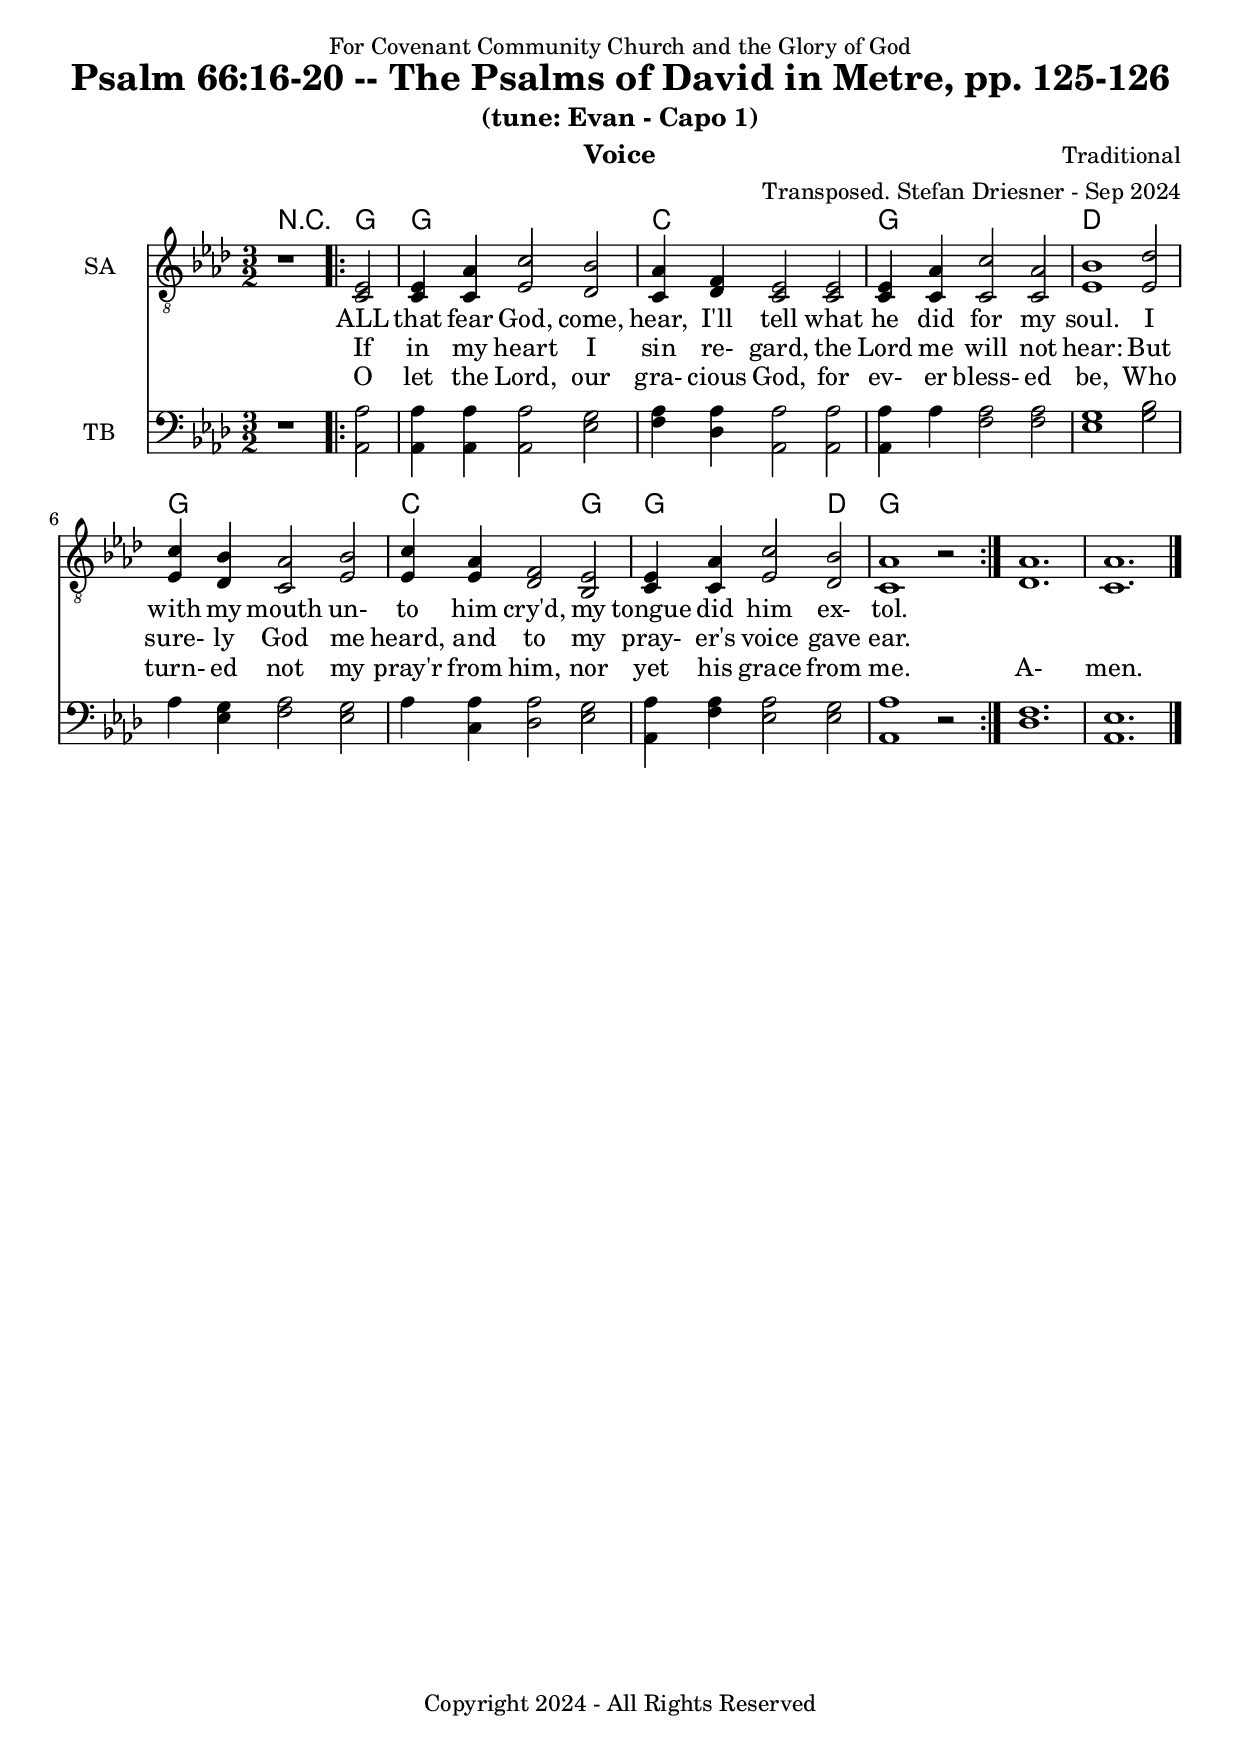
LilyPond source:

\version "2.24.1"
\language "english"

% force .mid extension for MIDI file output
#(ly:set-option 'midi-extension "mid")

\header {
  dedication = "For Covenant Community Church and the Glory of God"
  title = "Psalm 66:16-20 -- The Psalms of David in Metre, pp. 125-126"
  subtitle = "(tune: Evan - Capo 1)"
  instrument = "Voice"
  composer = "Traditional"
  arranger = "Transposed. Stefan Driesner - Sep 2024"
  meter = ""
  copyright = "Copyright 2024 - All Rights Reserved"
}

global = {
  \key af \major
  \numericTimeSignature
  \time 3/2
}

versesVoiceOne = \lyricmode {
  % Verse 16-17
  ALL that fear God, come, hear, I'll tell
  what he did for my soul.
  I with my mouth un- to him cry'd,
  my tongue did him ex- tol.
}

versesVoiceTwo = \lyricmode {
  % Verse 18-19
  If in my heart I sin re- gard,
  the Lord me will not hear:
  But sure- ly God me heard, and to
  my pray- er's voice gave ear.
}

versesVoiceThree = \lyricmode {
  % Verse 20
  O let the Lord, our gra- cious God,
  for ev- er bless- ed be,
  Who turn- ed not my pray'r from him,
  nor yet his grace from me.
  A- men.
}

SAVoice = \relative c {
  \global
  \dynamicUp
  % Music follows here.
  {
    r1
    \repeat volta 2
    {
      <ef  c  >2 |
      <c   ef >4 <c   af'>4 <ef  c'>2  <df  bf'>2 | < c  af'>4 <df   f >4 < c  ef >2  < c  ef >2 |
      <c   ef >4 <c   af'>4 <c   c'>2  < c  af'>2 | <ef  bf'>1                        <ef  df'>2 |
      <ef  c '>4 <df  bf'>4 <c  af'>2  <ef  bf'>2 | <ef  c '>4 <ef  af >4 <df   f >2  <bf  ef >2 |
      <c   ef >4 <c   af'>4 <ef c '>2  <df  bf'>2 | <c   af'>1
      r2
    }
  }
  <df  af' >1. <c  af' >1.
  \bar "|."
}

TBVoice = \relative c {
  \global
  \dynamicUp
  % Music follows here.
  {
    r1
    \repeat volta 2
    {
      <af  af'>2 |
      <af  af'>4 <af  af'>4 <af  af'>2  <ef' g  >2 | <f   af >4 <df  af'>4 <af  af'>2 <af  af'>2 |
      <af  af'>4 <    af'>4 <f   af >2  <f   af >2 | <ef  g  >1                       <g   bf >2 |
      <    af >4 <ef  g  >4 <f   af >2  <ef  g  >2 | <    af >4 <c , af'>4 <df  af'>2 <ef  g  >2 |
      <af, af'>4 <f ' af >4 <ef  af >2  <ef  g  >2 | <af, af'>1
      r2
    }
  }
  <df  f  >1. <af  ef' >1.
  \bar "|."
}

Chords = \new ChordNames {
  \chordmode {
    r1 <g>2 <g>1. <c>1. <g>1. <d>1. <g>1. <c>1 <g>2 <g>1 <d>2 <g>1.
  }
}

SAVoicePart = \new Staff \with {
  instrumentName = "SA"
  midiInstrument = "Voice Oohs"
} { \clef "treble_8" \SAVoice }
\addlyrics { \versesVoiceOne }
\addlyrics { \versesVoiceTwo }
\addlyrics { \versesVoiceThree }

TBVoicePart = \new Staff \with {
  instrumentName = "TB"
  midiInstrument = "Voice Oohs"
} { \clef bass \TBVoice }

\score {
  <<
    \Chords
    \SAVoicePart
    \TBVoicePart
  >>
  \layout { }
  \midi {
    \context {
      \Score
      tempoWholesPerMinute = #(ly:make-moment 100 2)
    }
  }
}

%\markup {
%  \fill-line {
%    {
%      \column {
%        \left-align {
%        }
%      }
%    }
%  }
%}